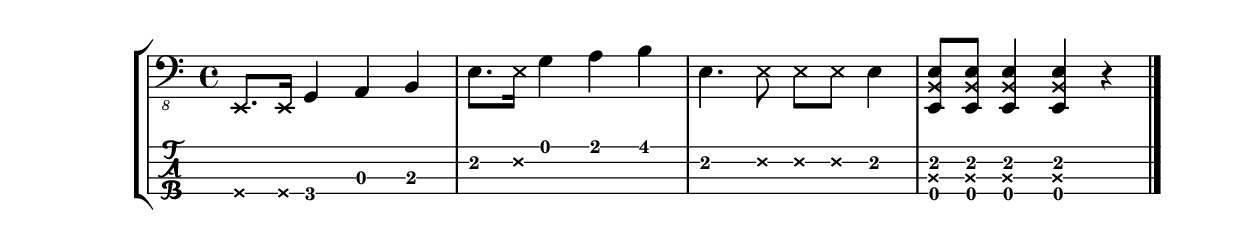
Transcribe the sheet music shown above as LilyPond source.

\version "2.16.0"

\header{ texidoc = "Muted notes (also called dead notes) are supported
                    within normal staves and tablature."
       }

mynotes = \relative c,, {
   \deadNotesOn
   e8. e16
   \deadNotesOff
   g4 a b |
   e8. \deadNote e16 g4 a b |
   e,4. \deadNote { e8 e e } e4 |
   < e, \deadNote b' e >8 < e \deadNote b' e > < e \deadNote b' e >4 < e \deadNote b' e >4 r
   \bar "|."
}

\context StaffGroup <<
  \context Staff {
    \context Voice {  % Warning: explicit voice instantiation is required
                      %   to have deadNotesOff work properly
                      %   when deadNotesOn comes at the beginning
                      %   of the piece
      \clef "bass_8"
      \mynotes
    }
  }
  \context TabStaff {
    \context TabVoice {  % Warning:  explicit voice instantiation is
                         %   required to have deadNotesOff work properly
                         %   when deadNotesOn comes at the beginning
                         %   of the piece
      \set TabStaff.stringTunings = #bass-tuning
      \mynotes
    }
  }
>>


